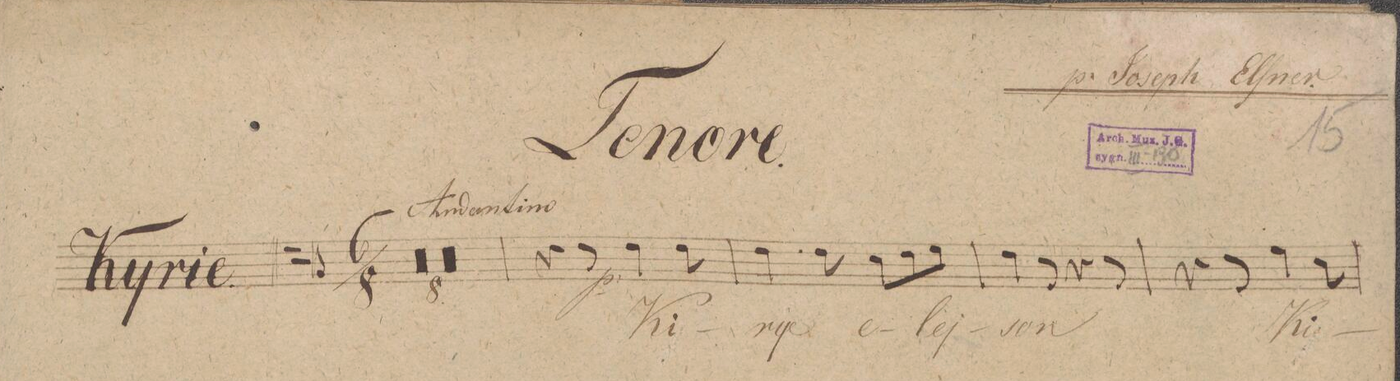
**kern	**text	**dynam
*I"Tenore	*	*
*clefC4	*	*
*k[]	*	*
*M6/8	*	*
8r	.	.
=1	=1	=1
0.r	.	.
=2	=2	=2
=3	=3	=3
=4	=4	=4
=5	=5	=5
0.r	.	.
=6	=6	=6
=7	=7	=7
=8	=8	=8
=9	=9	=9
4r	.	.
8r	.	.
4c\	Ki-	p
8c\	.	.
=10	=10	=10
4c\	-rije	.
8c\	e-	.
8B\L	-lej-	.
8c\	.	.
8d\J	.	.
=11	=11	=11
4c\	-son	.
8r	.	.
4r	.	.
8r	.	.
=12	=12	=12
4r	.	.
8r	.	.
4d\	Ki-	.
8B\	.	.
=13	=13	=13
*-	*-	*-
